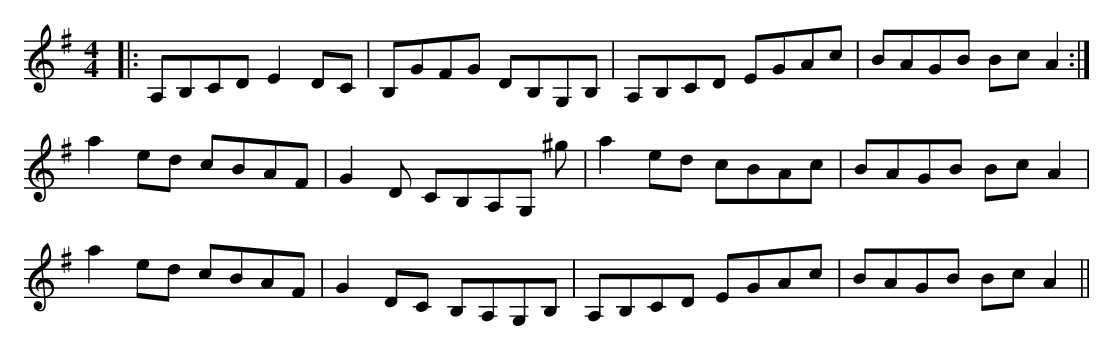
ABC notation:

X:1
M:4/4
K:Ador
|:A,B,CD E2 DC|B,GFG DB,G,B,|A,B,CD EGAc|BAGB BcA2:|
a2 ed cBAF|G2 D CB,A,G, ^g|a2 ed cBAc|BAGB Bc A2|
a2 ed cBAF|G2 DC B,A,G,B,|A,B,CD EGAc|BAGB BcA2||
